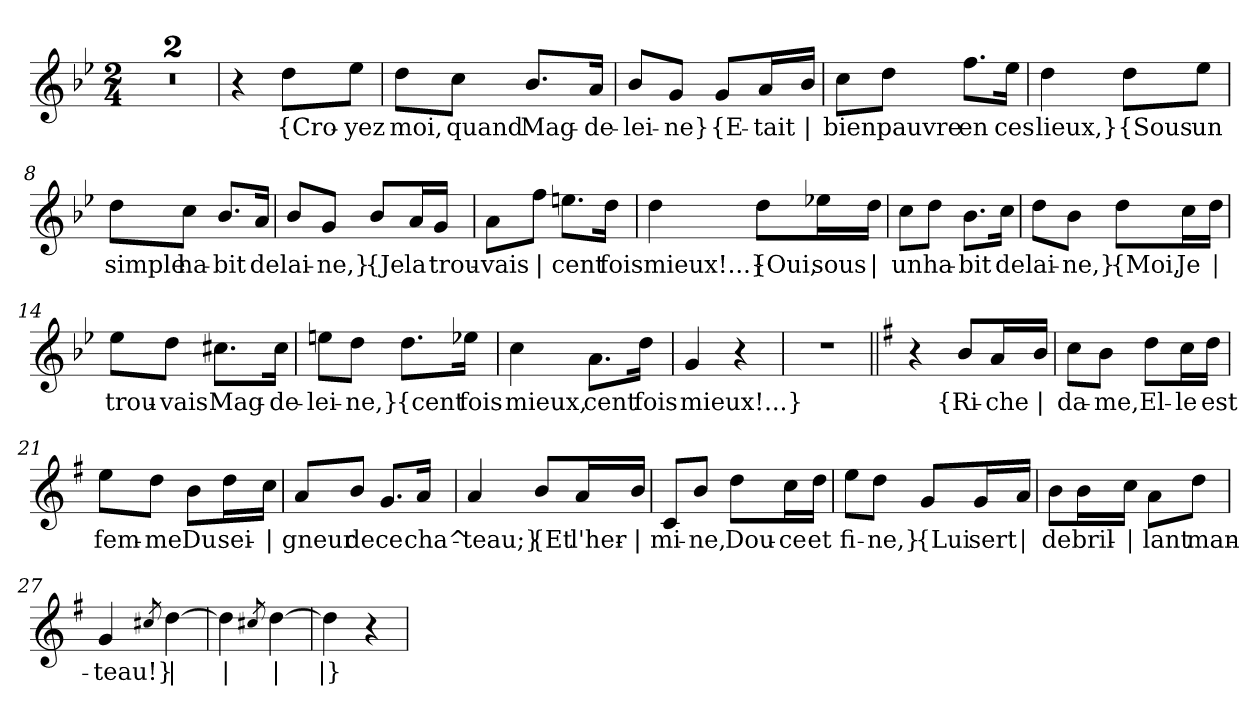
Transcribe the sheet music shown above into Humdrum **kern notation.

**kern	**text
*part1	*part1
*staff1	*staff1
*clefG2	*
*k[b-e-]	*
*M2/4	*
=1	=1
2r	.
=2	=2
2r	.
=3	=3
4r	.
!	!LO:LY:b
8dd\L	{Cro-
!	!LO:LY:b
8ee-\J	-yez
=4	=4
!	!LO:LY:b
8dd\L	moi,
!	!LO:LY:b
8cc\J	quand
!	!LO:LY:b
8.b-/L	Mag-
!	!LO:LY:b
16a/Jk	-de-
=5	=5
!	!LO:LY:b
8b-/L	-lei-
!	!LO:LY:b
8g/J	-ne}
!	!LO:LY:b
8g/L	{E-
!	!LO:LY:b
16a/L	-tait
!	!LO:LY:b
16b-/JJ	|
=6	=6
!	!LO:LY:b
8cc\L	bien
!	!LO:LY:b
8dd\J	pauvre
!	!LO:LY:b
8.ff\L	en
!	!LO:LY:b
16ee-\Jk	ces
=7	=7
!	!LO:LY:b
4dd\	lieux,}
!	!LO:LY:b
8dd\L	{Sous
!	!LO:LY:b
8ee-\J	un
!!LO:LB:g=z
=8	=8
!	!LO:LY:b
8dd\L	simple
!	!LO:LY:b
8cc\J	ha-
!	!LO:LY:b
8.b-/L	-bit
!	!LO:LY:b
16a/Jk	de
=9	=9
!	!LO:LY:b
8b-/L	lai-
!	!LO:LY:b
8g/J	-ne,}
!	!LO:LY:b
8b-/L	{Je
!	!LO:LY:b
16a/L	la
!	!LO:LY:b
16g/JJ	trou-
=10	=10
!	!LO:LY:b
8a\L	-vais
!	!LO:LY:b
8ff\J	|
!	!LO:LY:b
8.een\L	cent
!	!LO:LY:b
16dd\Jk	fois
=11	=11
!	!LO:LY:b
4dd\	mieux!...}
!	!LO:LY:b
8dd\L	{Oui,
!	!LO:LY:b
16ee-X\L	sous
!	!LO:LY:b
16dd\JJ	|
=12	=12
!	!LO:LY:b
8cc\L	un
!	!LO:LY:b
8dd\J	ha-
!	!LO:LY:b
8.b-\L	-bit
!	!LO:LY:b
16cc\Jk	de
!!LO:LB:g=z
=13	=13
!	!LO:LY:b
8dd\L	lai-
!	!LO:LY:b
8b-\J	-ne,}
!	!LO:LY:b
8dd\L	{Moi,
!	!LO:LY:b
16cc\L	Je
!	!LO:LY:b
16dd\JJ	|
=14	=14
!	!LO:LY:b
8ee-\L	trou-
!	!LO:LY:b
8dd\J	-vais
!	!LO:LY:b
8.cc#X\L	Mag-
!	!LO:LY:b
16cc#\Jk	-de-
=15	=15
!	!LO:LY:b
8een\L	-lei-
!	!LO:LY:b
8dd\J	-ne,}
!	!LO:LY:b
8.dd\L	{cent
!	!LO:LY:b
16ee-X\Jk	fois
=16	=16
!	!LO:LY:b
4cc\	mieux,
!	!LO:LY:b
8.a\L	cent
!	!LO:LY:b
16dd\Jk	fois
=17	=17
!	!LO:LY:b
4g/	mieux!...}
4r	.
=18	=18
2r	.
!!LO:LB:g=z
=19||	=19||
*k[f#]	*
4r	.
!	!LO:LY:b
8b/L	{Ri-
!	!LO:LY:b
16a/L	-che
!	!LO:LY:b
16b/JJ	|
=20	=20
!	!LO:LY:b
8cc\L	da-
!	!LO:LY:b
8b\J	-me,
!	!LO:LY:b
8dd\L	El-
!	!LO:LY:b
16cc\L	-le
!	!LO:LY:b
16dd\JJ	est
=21	=21
!	!LO:LY:b
8ee\L	fem-
!	!LO:LY:b
8dd\J	-me
!	!LO:LY:b
8b\L	Du
!	!LO:LY:b
16dd\L	sei-
!	!LO:LY:b
16cc\JJ	|
=22	=22
!	!LO:LY:b
8a/L	-gneur
!	!LO:LY:b
8b/J	de
!	!LO:LY:b
8.g/L	ce
!	!LO:LY:b
16a/Jk	cha^-
=23	=23
!	!LO:LY:b
4a/	-teau;}
!	!LO:LY:b
8b/L	{Et
!	!LO:LY:b
16a/L	l'her-
!	!LO:LY:b
16b/JJ	|
!!LO:LB:g=z
=24	=24
!	!LO:LY:b
8c/L	-mi-
!	!LO:LY:b
8b/J	-ne,
!	!LO:LY:b
8dd\L	Dou-
!	!LO:LY:b
16cc\L	-ce
!	!LO:LY:b
16dd\JJ	et
=25	=25
!	!LO:LY:b
8ee\L	fi-
!	!LO:LY:b
8dd\J	-ne,}
!	!LO:LY:b
8g/L	{Lui
!	!LO:LY:b
16g/L	sert
!	!LO:LY:b
16a/JJ	|
=26	=26
!	!LO:LY:b
8b\L	de
!	!LO:LY:b
16b\L	bril-
!	!LO:LY:b
16cc\JJ	|
!	!LO:LY:b
8a\L	-lant
!	!LO:LY:b
8dd\J	man-
=27	=27
!	!LO:LY:b
4g/	-teau!}
8qcc#X/	.
!	!LO:LY:b
[4dd\	|
=28	=28
!	!LO:LY:b
4dd\]	|
8qcc#X/	.
!	!LO:LY:b
[4dd\	|
=29	=29
!	!LO:LY:b
4dd\]	|}
4r	.
=	=
*-	*-
